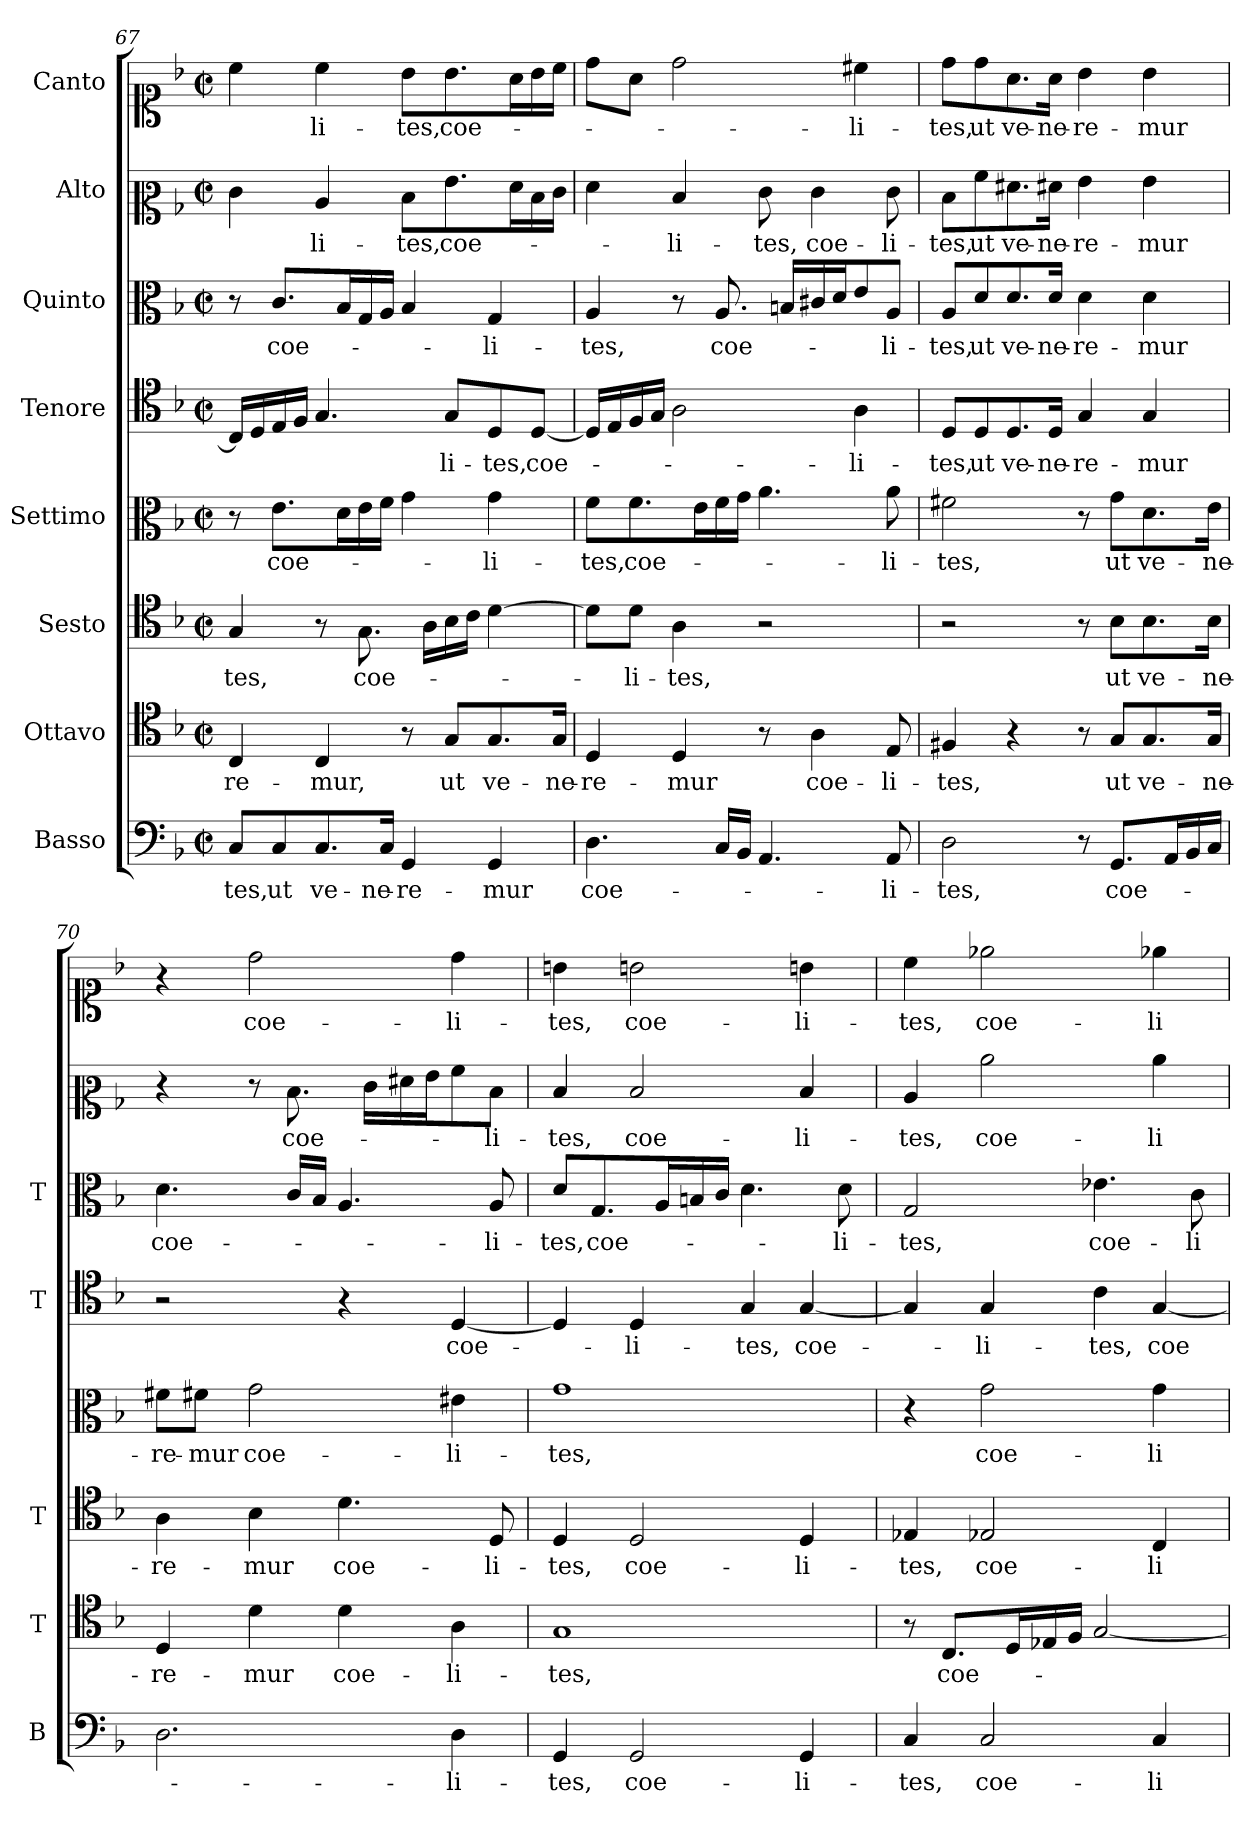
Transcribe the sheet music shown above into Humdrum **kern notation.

**kern	**text	**kern	**text	**kern	**text	**kern	**text	**kern	**text	**kern	**text	**kern	**text	**kern	**text
*part8	*part8	*part7	*part7	*part6	*part6	*part5	*part5	*part4	*part4	*part3	*part3	*part2	*part2	*part1	*part1
*staff8	*staff8	*staff7	*staff7	*staff6	*staff6	*staff5	*staff5	*staff4	*staff4	*staff3	*staff3	*staff2	*staff2	*staff1	*staff1
*I"Basso	*	*I"Ottavo	*	*I"Sesto	*	*I"Settimo	*	*I"Tenore	*	*I"Quinto	*	*I"Alto	*	*I"Canto	*
*I'B	*	*I'T	*	*I'T	*	*	*	*I'T	*	*I'T	*	*	*	*	*
*clefF4	*	*clefC4	*	*clefC4	*	*clefC3	*	*clefC4	*	*clefC3	*	*clefC2	*	*clefC1	*
*k[b-]	*	*k[b-]	*	*k[b-]	*	*k[b-]	*	*k[b-]	*	*k[b-]	*	*k[b-]	*	*k[b-]	*
*F:	*	*F:	*	*F:	*	*F:	*	*F:	*	*F:	*	*F:	*	*F:	*
*M2/2	*	*M2/2	*	*M2/2	*	*M2/2	*	*M2/2	*	*M2/2	*	*M2/2	*	*M2/2	*
*met(c|)	*	*met(c|)	*	*met(c|)	*	*met(c|)	*	*met(c|)	*	*met(c|)	*	*met(c|)	*	*met(c|)	*
=67	=67	=67	=67	=67	=67	=67	=67	=67	=67	=67	=67	=67	=67	=67	=67
!	!LO:LY:b	!	!LO:LY:b	!	!LO:LY:b	!	!	!	!	!	!	!	!	!	!
8C/L	-tes,	4C/	-re-	4G/	-tes,	8r	.	16C/LL]	.	8r	.	4e\	.	4cc\	.
.	.	.	.	.	.	.	.	16D/	.	.	.	.	.	.	.
!	!LO:LY:b	!	!	!	!	!	!LO:LY:b	!	!	!	!LO:LY:b	!	!	!	!
8C/	ut	.	.	.	.	8.e\L	coe-	16E/	.	8.c/L	coe-	.	.	.	.
.	.	.	.	.	.	.	.	16F/JJ	.	.	.	.	.	.	.
!	!LO:LY:b	!	!LO:LY:b	!	!	!	!	!	!	!	!	!	!LO:LY:b	!	!LO:LY:b
8.C/	ve-	4C/	-mur,	8r	.	.	.	4.G/	.	.	.	4c/	-li-	4cc\	-li-
.	.	.	.	.	.	16d\L	.	.	.	16B-/L	.	.	.	.	.
!	!	!	!	!	!LO:LY:b	!	!	!	!	!	!	!	!	!	!
.	.	.	.	8.G\	coe-	16e\	.	.	.	16G/	.	.	.	.	.
!	!LO:LY:b	!	!	!	!	!	!	!	!	!	!	!	!	!	!
16C/Jk	-ne-	.	.	.	.	16f\JJ	.	.	.	16A/JJ	.	.	.	.	.
!	!LO:LY:b	!	!	!	!	!	!	!	!	!	!	!	!LO:LY:b	!	!LO:LY:b
4GG/	-re-	8r	.	.	.	4g\	.	.	.	4B-/	.	8d\L	-tes,	8b-\L	-tes,
.	.	.	.	16A\LL	.	.	.	.	.	.	.	.	.	.	.
!	!	!	!LO:LY:b	!	!	!	!	!	!LO:LY:b	!	!	!	!LO:LY:b	!	!LO:LY:b
.	.	8G/L	ut	16B-\	.	.	.	8G/L	-li-	.	.	8.g\	coe-	8.b-\	coe-
.	.	.	.	16c\JJ	.	.	.	.	.	.	.	.	.	.	.
!	!LO:LY:b	!	!LO:LY:b	!	!	!	!LO:LY:b	!	!LO:LY:b	!	!LO:LY:b	!	!	!	!
4GG/	-mur	8.G/	ve-	[>4d\	.	4g\	-li-	8D/	-tes,	4G/	-li-	.	.	.	.
.	.	.	.	.	.	.	.	.	.	.	.	16f\L	.	16a\L	.
!	!	!	!	!	!	!	!	!	!LO:LY:b	!	!	!	!	!	!
.	.	.	.	.	.	.	.	[<8D/J	coe-	.	.	16d\	.	16b-\	.
!	!	!	!LO:LY:b	!	!	!	!	!	!	!	!	!	!	!	!
.	.	16G/Jk	-ne-	.	.	.	.	.	.	.	.	16e\JJ	.	16cc\JJ	.
!!LO:PB:g=z
=68	=68	=68	=68	=68	=68	=68	=68	=68	=68	=68	=68	=68	=68	=68	=68
!	!LO:LY:b	!	!LO:LY:b	!	!	!	!LO:LY:b	!	!	!	!LO:LY:b	!	!	!	!
4.D\	coe-	4D/	-re-	8d\L]	.	8f\L	-tes,	16D/LL]	.	4A/	-tes,	4f\	.	8dd\L	.
.	.	.	.	.	.	.	.	16E/	.	.	.	.	.	.	.
!	!	!	!	!	!LO:LY:b	!	!LO:LY:b	!	!	!	!	!	!	!	!
.	.	.	.	8d\J	-li-	8.f\	coe-	16F/	.	.	.	.	.	8a\J	.
.	.	.	.	.	.	.	.	16G/JJ	.	.	.	.	.	.	.
!	!	!	!LO:LY:b	!	!LO:LY:b	!	!	!	!	!	!	!	!LO:LY:b	!	!
.	.	4D/	-mur	4A\	-tes,	.	.	2A\	.	8r	.	4d/	-li-	2dd\	.
.	.	.	.	.	.	16e\L	.	.	.	.	.	.	.	.	.
!	!	!	!	!	!	!	!	!	!	!	!LO:LY:b	!	!	!	!
16C/LL	.	.	.	.	.	16f\	.	.	.	8.A/	coe-	.	.	.	.
16BB-/JJ	.	.	.	.	.	16g\JJ	.	.	.	.	.	.	.	.	.
!	!	!	!	!	!	!	!	!	!	!	!	!	!LO:LY:b	!	!
4.AA/	.	8r	.	2r	.	4.a\	.	.	.	.	.	8e\	-tes,	.	.
.	.	.	.	.	.	.	.	.	.	16Bn/LL	.	.	.	.	.
!	!	!	!LO:LY:b	!	!	!	!	!	!	!	!	!	!LO:LY:b	!	!
.	.	4A\	coe-	.	.	.	.	.	.	16c#X/	.	4e\	coe-	.	.
.	.	.	.	.	.	.	.	.	.	16d/J	.	.	.	.	.
!	!	!	!	!	!	!	!	!	!LO:LY:b	!	!	!	!	!	!LO:LY:b
.	.	.	.	.	.	.	.	4A\	-li-	8e/	.	.	.	4cc#X\	-li-
!	!LO:LY:b	!	!LO:LY:b	!	!	!	!LO:LY:b	!	!	!	!LO:LY:b	!	!LO:LY:b	!	!
8AA/	-li-	8E/	-li-	.	.	8a\	-li-	.	.	8A/J	-li-	8e\	-li-	.	.
=69	=69	=69	=69	=69	=69	=69	=69	=69	=69	=69	=69	=69	=69	=69	=69
!	!LO:LY:b	!	!LO:LY:b	!	!	!	!LO:LY:b	!	!LO:LY:b	!	!LO:LY:b	!	!LO:LY:b	!	!LO:LY:b
2D\	-tes,	4F#X/	-tes,	2r	.	2f#X\	-tes,	8D/L	-tes,	8A/L	-tes,	8d\L	-tes,	8dd\L	-tes,
!	!	!	!	!	!	!	!	!	!LO:LY:b	!	!LO:LY:b	!	!LO:LY:b	!	!LO:LY:b
.	.	.	.	.	.	.	.	8D/	ut	8d/	ut	8a\	ut	8dd\	ut
!	!	!	!	!	!	!	!	!	!LO:LY:b	!	!LO:LY:b	!	!LO:LY:b	!	!LO:LY:b
.	.	4r	.	.	.	.	.	8.D/	ve-	8.d/	ve-	8.f#X\	ve-	8.a\	ve-
!	!	!	!	!	!	!	!	!	!LO:LY:b	!	!LO:LY:b	!	!LO:LY:b	!	!LO:LY:b
.	.	.	.	.	.	.	.	16D/Jk	-ne-	16d/Jk	-ne-	16f#X\Jk	-ne-	16a\Jk	-ne-
!	!	!	!	!	!	!	!	!	!LO:LY:b	!	!LO:LY:b	!	!LO:LY:b	!	!LO:LY:b
8r	.	8r	.	8r	.	8r	.	4G/	-re-	4d\	-re-	4g\	-re-	4b-\	-re-
!	!LO:LY:b	!	!LO:LY:b	!	!LO:LY:b	!	!LO:LY:b	!	!	!	!	!	!	!	!
8.GG/L	coe-	8G/L	ut	8B-\L	ut	8g\L	ut	.	.	.	.	.	.	.	.
!	!	!	!LO:LY:b	!	!LO:LY:b	!	!LO:LY:b	!	!LO:LY:b	!	!LO:LY:b	!	!LO:LY:b	!	!LO:LY:b
.	.	8.G/	ve-	8.B-\	ve-	8.d\	ve-	4G/	-mur	4d\	-mur	4g\	-mur	4b-\	-mur
16AA/L	.	.	.	.	.	.	.	.	.	.	.	.	.	.	.
16BB-/	.	.	.	.	.	.	.	.	.	.	.	.	.	.	.
!	!	!	!LO:LY:b	!	!LO:LY:b	!	!LO:LY:b	!	!	!	!	!	!	!	!
16C/JJ	.	16G/Jk	-ne-	16B-\Jk	-ne-	16e\Jk	-ne-	.	.	.	.	.	.	.	.
=70	=70	=70	=70	=70	=70	=70	=70	=70	=70	=70	=70	=70	=70	=70	=70
!	!	!	!LO:LY:b	!	!LO:LY:b	!	!LO:LY:b	!	!	!	!LO:LY:b	!	!	!	!
2.D\	.	4D/	-re-	4A\	-re-	8f#X\L	-re-	2r	.	4.d\	coe-	4r	.	4r	.
!	!	!	!	!	!	!	!LO:LY:b	!	!	!	!	!	!	!	!
.	.	.	.	.	.	8f#X\J	-mur	.	.	.	.	.	.	.	.
!	!	!	!LO:LY:b	!	!LO:LY:b	!	!LO:LY:b	!	!	!	!	!	!	!	!LO:LY:b
.	.	4d\	-mur	4B-\	-mur	2g\	coe-	.	.	.	.	8r	.	2dd\	coe-
!	!	!	!	!	!	!	!	!	!	!	!	!	!LO:LY:b	!	!
.	.	.	.	.	.	.	.	.	.	16c/LL	.	8.d\	coe-	.	.
.	.	.	.	.	.	.	.	.	.	16B-/JJ	.	.	.	.	.
!	!	!	!LO:LY:b	!	!LO:LY:b	!	!	!	!	!	!	!	!	!	!
.	.	4d\	coe-	4.d\	coe-	.	.	4r	.	4.A/	.	.	.	.	.
.	.	.	.	.	.	.	.	.	.	.	.	16e\LL	.	.	.
.	.	.	.	.	.	.	.	.	.	.	.	16f#X\	.	.	.
.	.	.	.	.	.	.	.	.	.	.	.	16g\J	.	.	.
!	!LO:LY:b	!	!LO:LY:b	!	!	!	!LO:LY:b	!	!LO:LY:b	!	!	!	!	!	!LO:LY:b
4D\	-li-	4A\	-li-	.	.	4e#X\	-li-	[<4D/	coe-	.	.	8a\	.	4dd\	-li-
!	!	!	!	!	!LO:LY:b	!	!	!	!	!	!LO:LY:b	!	!LO:LY:b	!	!
.	.	.	.	8D/	-li-	.	.	.	.	8A/	-li-	8d\J	-li-	.	.
!!LO:LB:g=z
=71	=71	=71	=71	=71	=71	=71	=71	=71	=71	=71	=71	=71	=71	=71	=71
!	!LO:LY:b	!	!LO:LY:b	!	!LO:LY:b	!	!LO:LY:b	!	!	!	!LO:LY:b	!	!LO:LY:b	!	!LO:LY:b
4GG/	-tes,	1G	-tes,	4D/	-tes,	1g	-tes,	4D/]	.	8d/L	-tes,	4d/	-tes,	4bn\	-tes,
!	!	!	!	!	!	!	!	!	!	!	!LO:LY:b	!	!	!	!
.	.	.	.	.	.	.	.	.	.	8.G/	coe-	.	.	.	.
!	!LO:LY:b	!	!	!	!LO:LY:b	!	!	!	!LO:LY:b	!	!	!	!LO:LY:b	!	!LO:LY:b
2GG/	coe-	.	.	2D/	coe-	.	.	4D/	-li-	.	.	2d/	coe-	2bn\	coe-
.	.	.	.	.	.	.	.	.	.	16A/L	.	.	.	.	.
.	.	.	.	.	.	.	.	.	.	16Bn/	.	.	.	.	.
.	.	.	.	.	.	.	.	.	.	16c/JJ	.	.	.	.	.
!	!	!	!	!	!	!	!	!	!LO:LY:b	!	!	!	!	!	!
.	.	.	.	.	.	.	.	4G/	-tes,	4.d\	.	.	.	.	.
!	!LO:LY:b	!	!	!	!LO:LY:b	!	!	!	!LO:LY:b	!	!	!	!LO:LY:b	!	!LO:LY:b
4GG/	-li-	.	.	4D/	-li-	.	.	[<4G/	coe-	.	.	4d/	-li-	4bn\	-li-
!	!	!	!	!	!	!	!	!	!	!	!LO:LY:b	!	!	!	!
.	.	.	.	.	.	.	.	.	.	8d\	-li-	.	.	.	.
=72	=72	=72	=72	=72	=72	=72	=72	=72	=72	=72	=72	=72	=72	=72	=72
!	!LO:LY:b	!	!	!	!LO:LY:b	!	!	!	!	!	!LO:LY:b	!	!LO:LY:b	!	!LO:LY:b
4C/	-tes,	8r	.	4E-X/	-tes,	4r	.	4G/]	.	2G/	-tes,	4c/	-tes,	4cc\	-tes,
!	!	!	!LO:LY:b	!	!	!	!	!	!	!	!	!	!	!	!
.	.	8.C/L	coe-	.	.	.	.	.	.	.	.	.	.	.	.
!	!LO:LY:b	!	!	!	!LO:LY:b	!	!LO:LY:b	!	!LO:LY:b	!	!	!	!LO:LY:b	!	!LO:LY:b
2C/	coe-	.	.	2E-X/	coe-	2g\	coe-	4G/	-li-	.	.	2cc\	coe-	2ee-X\	coe-
.	.	16D/L	.	.	.	.	.	.	.	.	.	.	.	.	.
.	.	16E-X/	.	.	.	.	.	.	.	.	.	.	.	.	.
.	.	16F/JJ	.	.	.	.	.	.	.	.	.	.	.	.	.
!	!	!	!	!	!	!	!	!	!LO:LY:b	!	!LO:LY:b	!	!	!	!
.	.	[<2G/	.	.	.	.	.	4c\	-tes,	4.e-X\	coe-	.	.	.	.
!	!LO:LY:b	!	!	!	!LO:LY:b	!	!LO:LY:b	!	!LO:LY:b	!	!	!	!LO:LY:b	!	!LO:LY:b
4C/	-li-	.	.	4C/	-li-	4g\	-li-	[<4G/	coe-	.	.	4cc\	-li-	4ee-X\	-li-
!	!	!	!	!	!	!	!	!	!	!	!LO:LY:b	!	!	!	!
.	.	.	.	.	.	.	.	.	.	8c\	-li-	.	.	.	.
=	=	=	=	=	=	=	=	=	=	=	=	=	=	=	=
*-	*-	*-	*-	*-	*-	*-	*-	*-	*-	*-	*-	*-	*-	*-	*-
